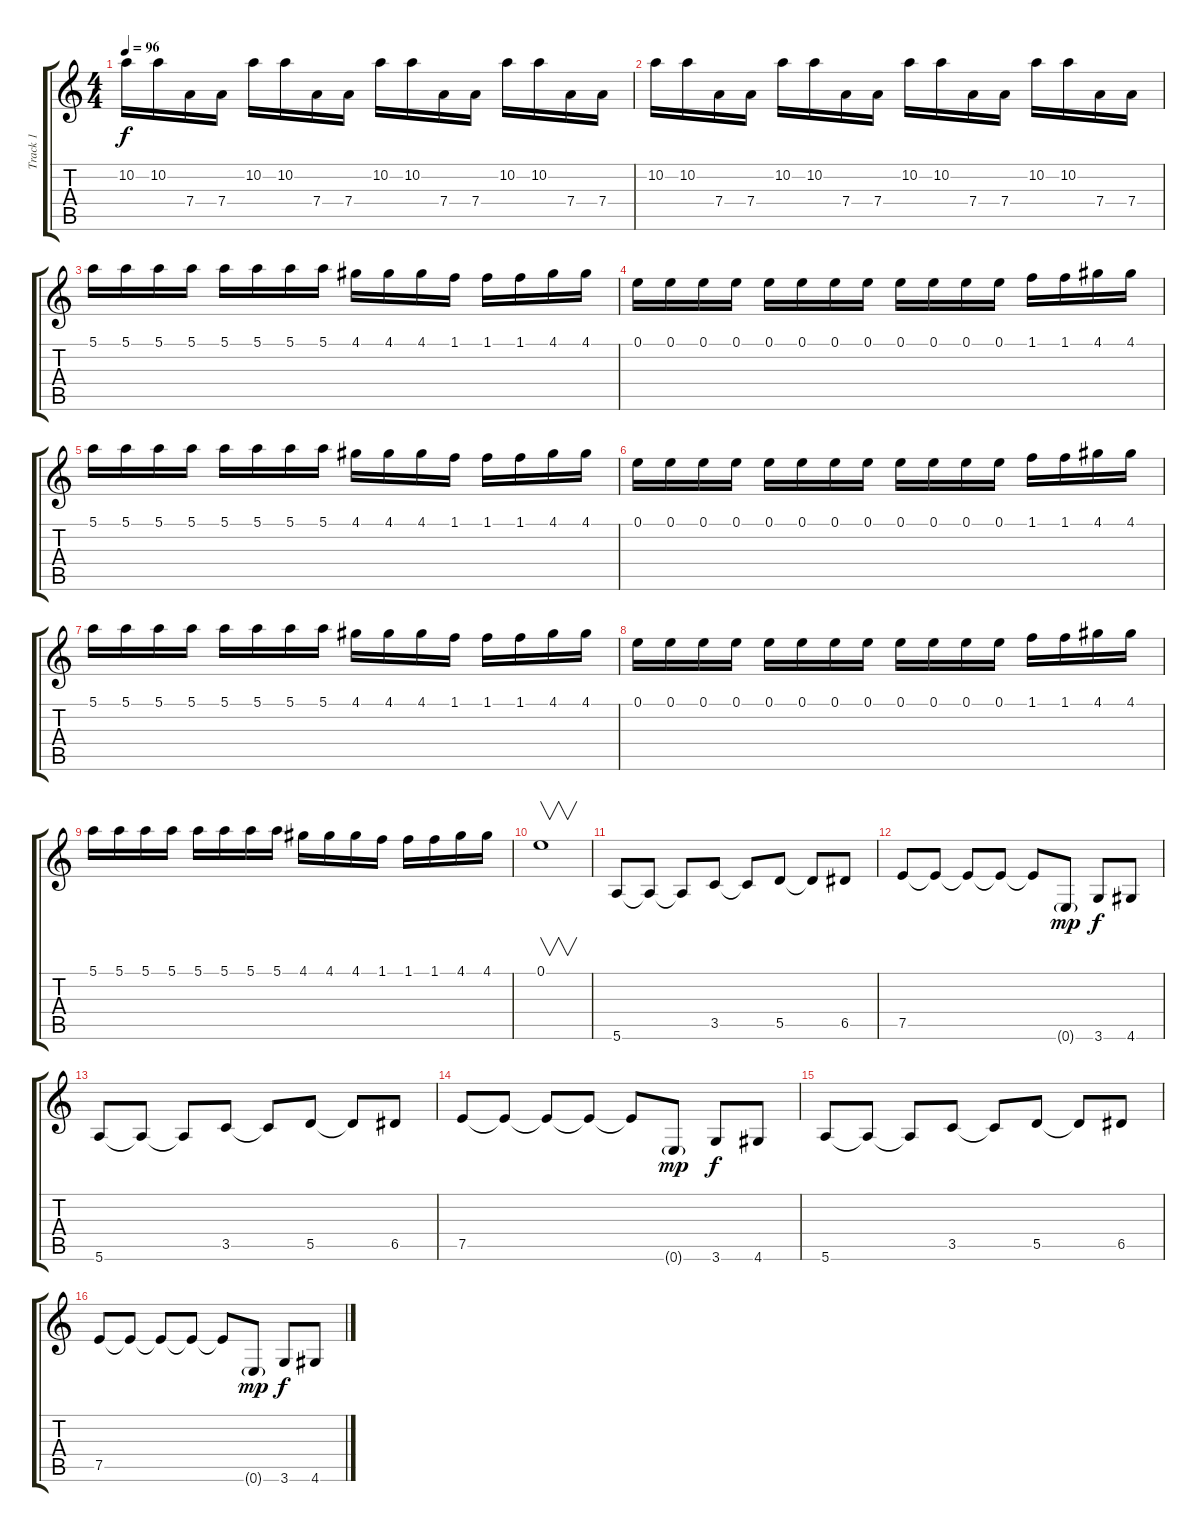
\track ("Track 1" "Track 1") {instrument distortionguitar}
\staff {score tabs}
\tuning (E4 B3 G3 D3 A2 E2) {hide}
\ts (4 4)
\tempo 96
\clef g2
\ks c
10.2.16{dy f instrument distortionguitar} 10.2.16 7.4.16 7.4.16 10.2.16 10.2.16 7.4.16 7.4.16 10.2.16 10.2.16 7.4.16 7.4.16 10.2.16 10.2.16 7.4.16 7.4.16 |
10.2.16 10.2.16 7.4.16 7.4.16 10.2.16 10.2.16 7.4.16 7.4.16 10.2.16 10.2.16 7.4.16 7.4.16 10.2.16 10.2.16 7.4.16 7.4.16 |
5.1.16 5.1.16 5.1.16 5.1.16 5.1.16 5.1.16 5.1.16 5.1.16 4.1.16 4.1.16 4.1.16 1.1.16 1.1.16 1.1.16 4.1.16 4.1.16 |
0.1.16 0.1.16 0.1.16 0.1.16 0.1.16 0.1.16 0.1.16 0.1.16 0.1.16 0.1.16 0.1.16 0.1.16 1.1.16 1.1.16 4.1.16 4.1.16 |
5.1.16 5.1.16 5.1.16 5.1.16 5.1.16 5.1.16 5.1.16 5.1.16 4.1.16 4.1.16 4.1.16 1.1.16 1.1.16 1.1.16 4.1.16 4.1.16 |
0.1.16 0.1.16 0.1.16 0.1.16 0.1.16 0.1.16 0.1.16 0.1.16 0.1.16 0.1.16 0.1.16 0.1.16 1.1.16 1.1.16 4.1.16 4.1.16 |
5.1.16 5.1.16 5.1.16 5.1.16 5.1.16 5.1.16 5.1.16 5.1.16 4.1.16 4.1.16 4.1.16 1.1.16 1.1.16 1.1.16 4.1.16 4.1.16 |
0.1.16 0.1.16 0.1.16 0.1.16 0.1.16 0.1.16 0.1.16 0.1.16 0.1.16 0.1.16 0.1.16 0.1.16 1.1.16 1.1.16 4.1.16 4.1.16 |
5.1.16 5.1.16 5.1.16 5.1.16 5.1.16 5.1.16 5.1.16 5.1.16 4.1.16 4.1.16 4.1.16 1.1.16 1.1.16 1.1.16 4.1.16 4.1.16 |
0.1.1{v} |
5.6.8 5.6{t}.8 5.6{t}.8 3.5.8 3.5{t}.8 5.5.8 5.5{t}.8 6.5.8 |
7.5.8 7.5{t}.8 7.5{t}.8 7.5{t}.8 7.5{t}.8 0.6{g}.8{dy mp} 3.6.8{dy f} 4.6.8 |
5.6.8 5.6{t}.8 5.6{t}.8 3.5.8 3.5{t}.8 5.5.8 5.5{t}.8 6.5.8 |
7.5.8 7.5{t}.8 7.5{t}.8 7.5{t}.8 7.5{t}.8 0.6{g}.8{dy mp} 3.6.8{dy f} 4.6.8 |
5.6.8 5.6{t}.8 5.6{t}.8 3.5.8 3.5{t}.8 5.5.8 5.5{t}.8 6.5.8 |
7.5.8 7.5{t}.8 7.5{t}.8 7.5{t}.8 7.5{t}.8 0.6{g}.8{dy mp} 3.6.8{dy f} 4.6.8
